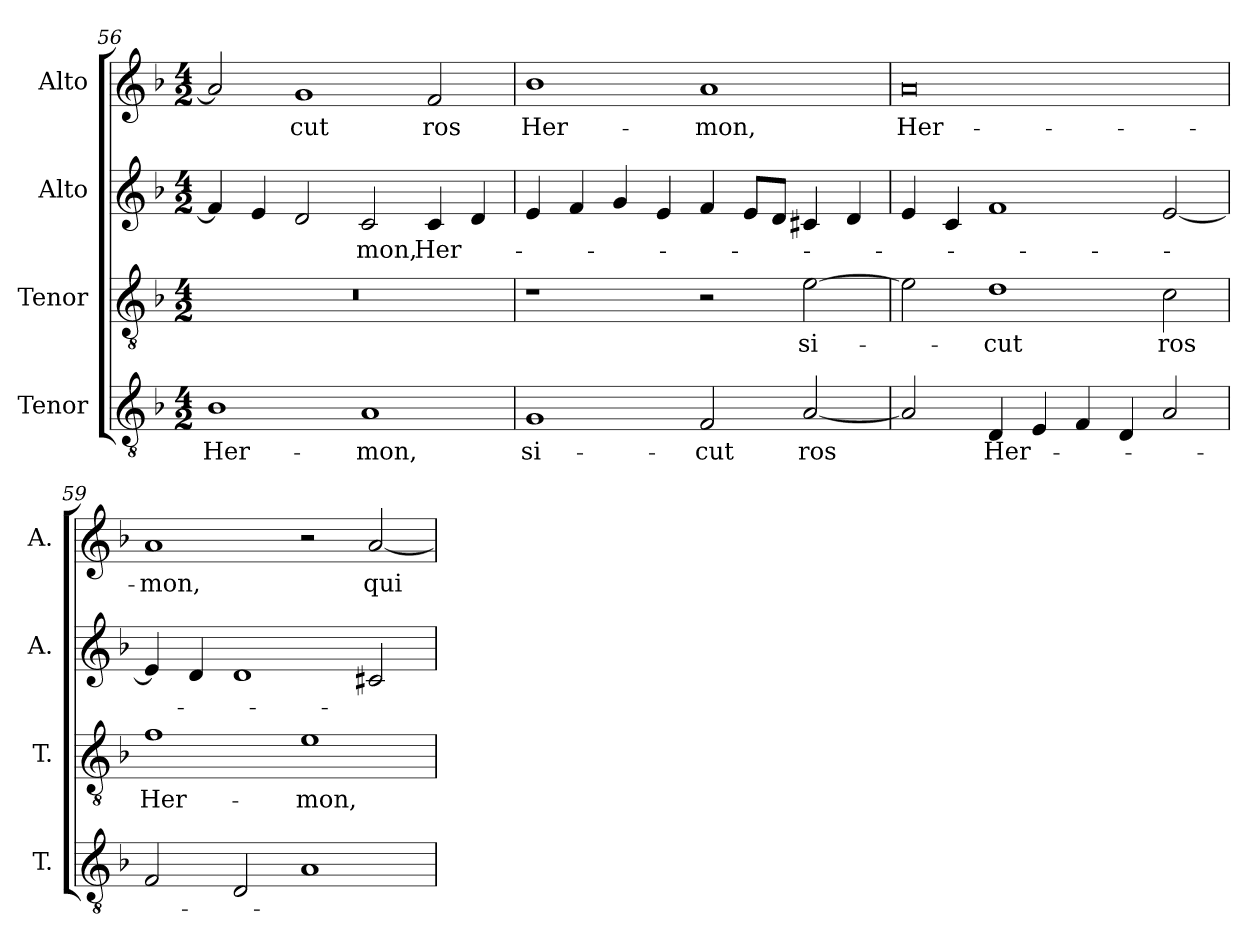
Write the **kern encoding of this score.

**kern	**text	**kern	**text	**kern	**text	**kern	**text
*part4	*part4	*part3	*part3	*part2	*part2	*part1	*part1
*staff4	*staff4	*staff3	*staff3	*staff2	*staff2	*staff1	*staff1
*I"Tenor	*	*I"Tenor	*	*I"Alto	*	*I"Alto	*
*I'T.	*	*I'T.	*	*I'A.	*	*I'A.	*
*clefGv2	*	*clefGv2	*	*clefG2	*	*clefG2	*
*ITrd7c12	*	*ITrd7c12	*	*	*	*	*
*k[b-]	*	*k[b-]	*	*k[b-]	*	*k[b-]	*
*F:	*	*F:	*	*F:	*	*F:	*
*M4/2	*	*M4/2	*	*M4/2	*	*M4/2	*
=56	=56	=56	=56	=56	=56	=56	=56
!	!LO:LY:b:color=#000000	!LO:N:vis=1	!	!	!	!	!
1BB-i	Her-	0r	.	4fi/]	.	2ai/]	.
.	.	.	.	4ei/	.	.	.
!	!	!	!	!	!	!	!LO:LY:b:color=#000000
.	.	.	.	2di/	.	1gi	-cut
!	!LO:LY:b:color=#000000	!	!	!	!	!	!
!	!	!	!	!	!LO:LY:b:color=#000000	!	!
1AAi	-mon,	.	.	2ci/	-mon,	.	.
!	!	!	!	!	!LO:LY:b:color=#000000	!	!
!	!	!	!	!	!	!	!LO:LY:b:color=#000000
.	.	.	.	4ci/	Her-	2fi/	ros
.	.	.	.	4di/	.	.	.
!!LO:PB:g=z
=57	=57	=57	=57	=57	=57	=57	=57
!	!LO:LY:b:color=#000000	!	!	!	!	!	!
!	!	!	!	!	!	!	!LO:LY:b:color=#000000
1GGi	si-	1r	.	4ei/	.	1b-i	Her-
.	.	.	.	4fi/	.	.	.
.	.	.	.	4gi/	.	.	.
.	.	.	.	4ei/	.	.	.
!	!LO:LY:b:color=#000000	!	!	!	!	!	!
!	!	!	!	!	!	!	!LO:LY:b:color=#000000
2FFi/	-cut	2r	.	4fi/	.	1ai	-mon,
.	.	.	.	8ei/L	.	.	.
.	.	.	.	8di/J	.	.	.
!	!LO:LY:b:color=#000000	!	!	!	!	!	!
!	!	!	!LO:LY:b:color=#000000	!	!	!	!
[2AAi/	ros	[2Ei\	si-	4c#Xi/	.	.	.
.	.	.	.	4di/	.	.	.
=58	=58	=58	=58	=58	=58	=58	=58
!	!	!	!	!	!	!	!LO:LY:b:color=#000000
2AAi/]	.	2Ei\]	.	4ei/	.	0ai	Her-
.	.	.	.	4ci/	.	.	.
!	!LO:LY:b:color=#000000	!	!	!	!	!	!
!	!	!	!LO:LY:b:color=#000000	!	!	!	!
4DDi/	Her-	1Di	-cut	1fi	.	.	.
4EEi/	.	.	.	.	.	.	.
4FFi/	.	.	.	.	.	.	.
4DDi/	.	.	.	.	.	.	.
!	!	!	!LO:LY:b:color=#000000	!	!	!	!
2AAi/	.	2Ci\	ros	[2ei/	.	.	.
=59	=59	=59	=59	=59	=59	=59	=59
!	!	!	!LO:LY:b:color=#000000	!	!	!	!
!	!	!	!	!	!	!	!LO:LY:b:color=#000000
2FFi/	.	1Fi	Her-	4ei/]	.	1ai	-mon,
.	.	.	.	4di/	.	.	.
2DDi/	.	.	.	1di	.	.	.
!	!	!	!LO:LY:b:color=#000000	!	!	!	!
1AAi	.	1Ei	-mon,	.	.	2r	.
!	!	!	!	!	!	!	!LO:LY:b:color=#000000
.	.	.	.	2c#Xi/	.	[2ai/	qui
=	=	=	=	=	=	=	=
*-	*-	*-	*-	*-	*-	*-	*-
